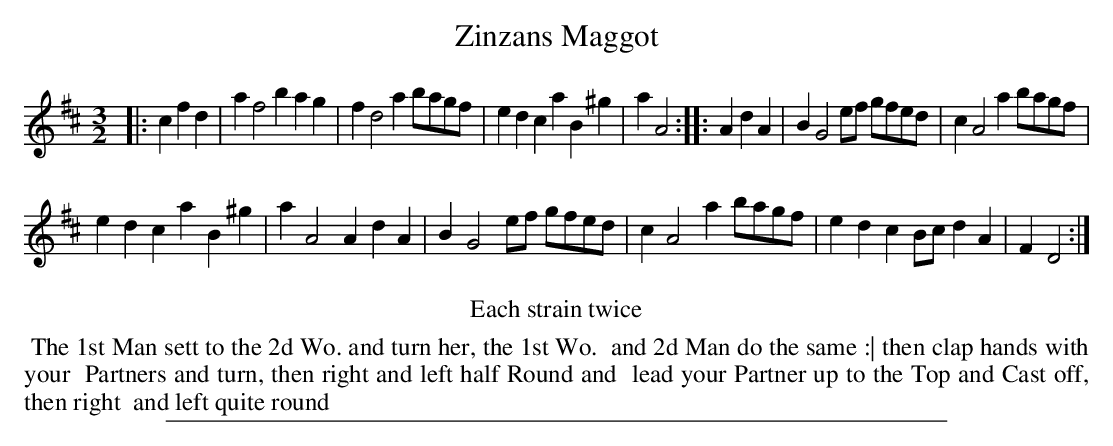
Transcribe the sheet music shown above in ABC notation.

X:1
T: Zinzans Maggot
M: 3/2
L: 1/8
K: D
|: c2 f2d2 |\
a2 f4 b2 a2g2 | f2 d4 a2 bagf | e2d2 c2a2 B2^g2 | a2 A4 :|\
|: A2 d2A2 |\
B2 G4 ef gfed | c2 A4 a2 bagf |
e2d2 c2a2 B2^g2 | a2 A4 A2 d2A2 |\
B2 G4 ef gfed | c2 A4 a2 bagf | e2d2 c2Bc d2A2 | F2 D4 :|
